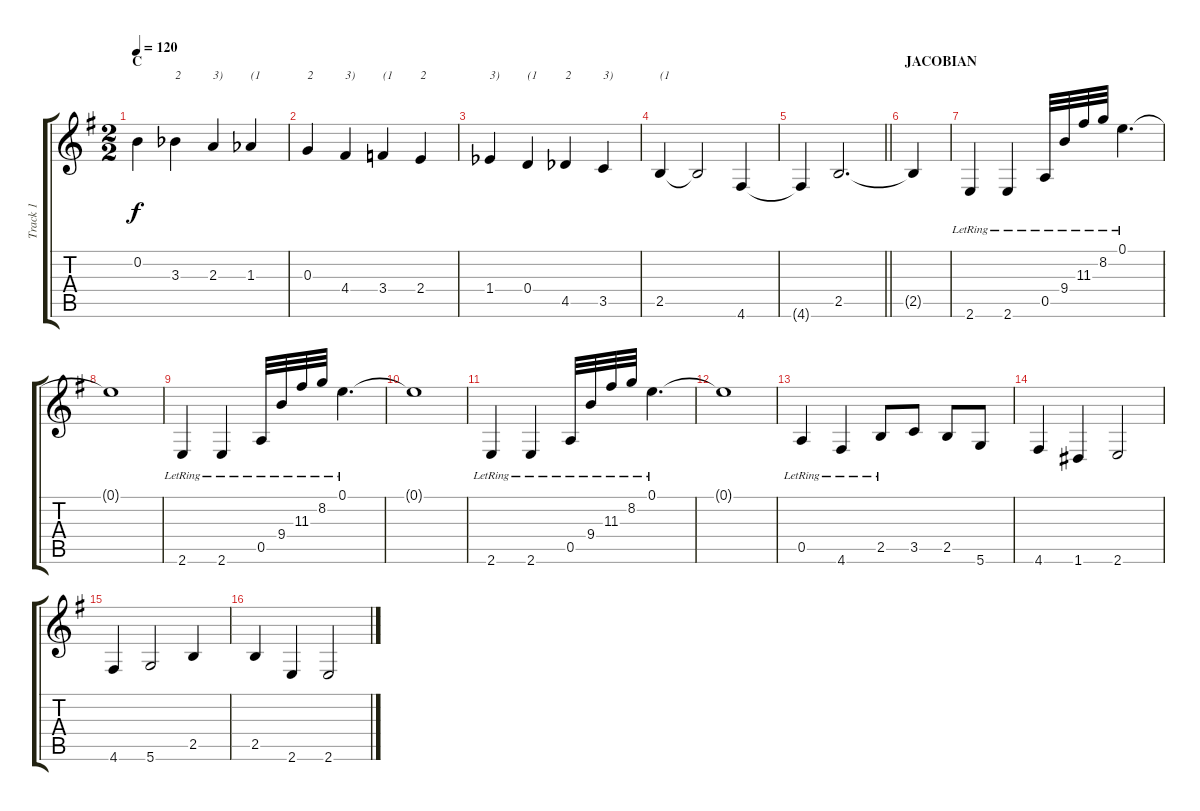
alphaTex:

\track ("Track 1" "Track 1") {instrument acousticguitarnylon}
\staff {score tabs}
\tuning (E4 B3 G3 D3 A2 D2) {hide}
\ts (2 2)
\section ("" "C")
\tempo 120
\clef g2
\ks eminor
0.2{t}.4{dy f} 3.3{acc b}.4{txt "2"} 2.3.4{txt "3)"} 1.3{acc b}.4{txt "(1"} |
0.3.4{txt "2"} 4.4.4{txt "3)"} 3.4.4{txt "(1"} 2.4.4{txt "2"} |
1.4{acc b}.4{txt "3)"} 0.4.4{txt "(1"} 4.5{acc b}.4{txt "2"} 3.5.4{txt "3)"} |
2.5.4{txt "(1"} 2.5{t}.2 4.6.4 |
\barLineRight lightlight
4.6{t}.4 2.5.2{d} |
\section ("" "JACOBIAN")
2.5{t}.4 |
2.6{lr}.4 2.6{lr}.4 0.5{lr}.32 9.4{lr}.32 11.3{lr}.32 8.2{lr}.32 0.1{lr}.4{d} |
0.1{t}.1 |
2.6{lr}.4 2.6{lr}.4 0.5{lr}.32 9.4{lr}.32 11.3{lr}.32 8.2{lr}.32 0.1{lr}.4{d} |
0.1{t}.1 |
2.6{lr}.4 2.6{lr}.4 0.5{lr}.32 9.4{lr}.32 11.3{lr}.32 8.2{lr}.32 0.1{lr}.4{d} |
0.1{t}.1 |
0.5{lr}.4 4.6{lr}.4 2.5{lr}.8 3.5.8 2.5.8 5.6.8 |
4.6.4 1.6.4 2.6.2 |
4.6.4 5.6.2 2.5.4 |
2.5.4 2.6.4 2.6.2
